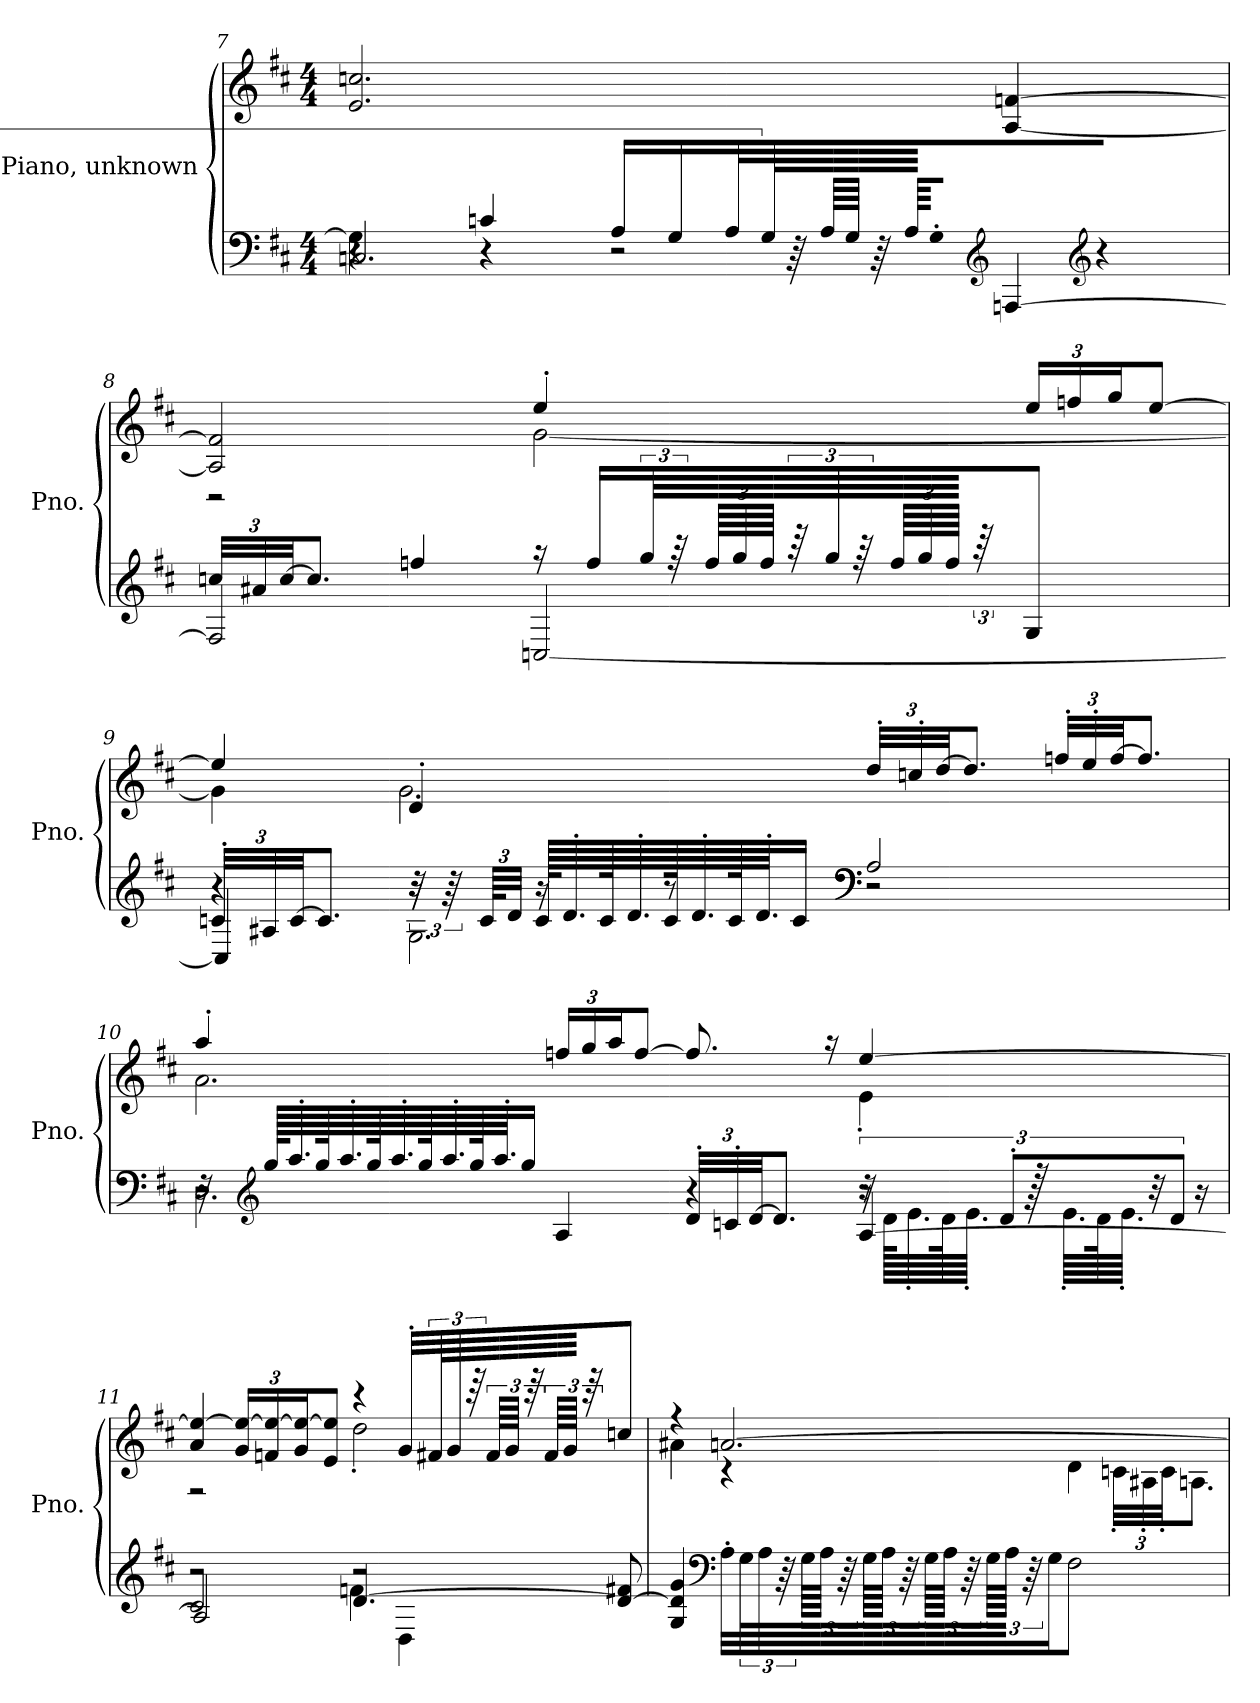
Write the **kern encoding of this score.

**kern	**kern
*part1	*part1
*staff2	*staff1
*I"Piano, unknown	*
*I'Pno.	*
*clefF4	*clefG2
*k[f#c#]	*k[f#c#]
*M4/4	*M4/4
=7	=7
*^	*
*	*^	*
4r	4G\]	2.Cn/	2.e/ 2.ccn/
4cn/	4r	.	.
16A/LL	2r	.	.
16G/	.	.	.
32A/L	.	.	.
96G/JJJk	.	.	.
96r	.	.	.
96A/LLLL	.	.	.
96G/JJJJ	.	.	.
96r	.	.	.
96A/KLLL	.	.	.
32G'/JJJ	.	.	.
*clefG2	*	*	*
4r	.	[4Fn/	[4A/ [4fn/
*v	*v	*v	*
!!LO:LB:g=z
=8	=8
*Xbrackettup	*
*^	*^
48ccn/LLL	2F/]	2A/] 2f/]	2r
48a#X/	.	.	.
[48cc/JJ	.	.	.
8.cc/J]	.	.	.
4ffn/	.	.	.
16r	[2Cn/	4ee'/	[2g\
16ff/LL	.	.	.
*brackettup	*	*	*
96gg/JJkk	.	.	.
96r	.	.	.
96ff/LLLL	.	.	.
96gg/	.	.	.
96ff/JJJJ	.	.	.
96r	.	.	.
96gg/	.	.	.
96r	.	.	.
96ff/LLLL	.	.	.
96gg/	.	.	.
96ff/JJJJ	.	.	.
96r	.	.	.
*	*	*Xbrackettup	*
4G/	.	24ee/LL	.
.	.	24ffn/	.
.	.	24gg/J	.
.	.	[8ee/J	.
*v	*v	*	*
!!LO:PB:g=z	!!
=9	=9	=9
*Xbrackettup	*	*
*^	*	*
*	*^	*	*
48cn'/LLL	4r	4C/]	4ee/]	4g\]
48A#X/	.	.	.	.
[48c/JJ	.	.	.	.
8.c/J]	.	.	.	.
*brackettup	*	*	*	*
48r	2.G\	16r	4d'/	2.g\
96r	.	.	.	.
96c/KLLL	.	.	.	.
48d/JJJ	.	.	.	.
16r	.	128c/KLLLL	.	.
.	.	64.d'/	.	.
.	.	128c/K	.	.
.	.	64.d'/	.	.
8r	.	128c/K	.	.
.	.	64.d'/	.	.
.	.	128c/K	.	.
.	.	64.d'/JJ	.	.
.	.	16c/JJ	.	.
*clefF4	*	*	*	*
2r	.	2A#/	48dd'/LLL	.
.	.	.	48ccn'/	.
.	.	.	[48dd/JJ	.
.	.	.	8.dd/J]	.
.	.	.	48ffn'/LLL	.
.	.	.	48ee'/	.
.	.	.	[48ff/JJ	.
.	.	.	8.ff/J]	.
!!LO:LB:g=z	!!
=10	=10	=10	=10	=10
32r	2.D\	2r	4aa'/	2.a\
*clefG2	*	*	*	*
128gg/KLLLL	.	.	.	.
64.aa'/	.	.	.	.
128gg/K	.	.	.	.
64.aa'/	.	.	.	.
128gg/K	.	.	.	.
64.aa'/	.	.	.	.
128gg/K	.	.	.	.
64.aa'/	.	.	.	.
128gg/K	.	.	.	.
64.aa'/JJ	.	.	.	.
16gg/JJ	.	.	.	.
4A/	.	.	24ffn/LL	.
.	.	.	24gg/	.
.	.	.	24aa/J	.
.	.	.	[8ff/J	.
*Xbrackettup	*	*	*	*
48d'/LLL	.	4r	8.ff/]	.
48cn'/	.	.	.	.
[48d/JJ	.	.	.	.
8.d/J]	.	.	.	.
.	.	.	16r	.
*brackettup	*	*	*	*
12r	32r	[4A/	[4ee/	4e'\
.	128d\KLLLL	.	.	.
.	64.e'\	.	.	.
.	128d\K	.	.	.
.	64.e'\JJJJ	.	.	.
12d'/L	.	.	.	.
.	128r	.	.	.
.	64.e'\LLLL	.	.	.
.	128d\K	.	.	.
.	64.e'\JJJJ	.	.	.
.	32r	.	.	.
12d/J	.	.	.	.
.	16r	.	.	.
!!LO:LB:g=z	!!
=11	=11	=11	=11	=11
2c#/	2r	2A/]	4a/ 4ee/_	2r
.	.	.	24g/ 24ee/_LL	.
.	.	.	24fn/ 24ee/_	.
.	.	.	24g/ 24ee/_J	.
.	.	.	8e/ 8ee/]J	.
[4.d/	4fn\	2r	4r	2dd'\
.	4D\	.	32g'/LLL	.
*	*	*	*brackettup	*
.	.	.	96f#X/L	.
.	.	.	96g/JJJJ	.
.	.	.	96r	.
.	.	.	96f#/LLLL	.
.	.	.	96g/JJJJ	.
.	.	.	96r	.
.	.	.	96f#/LLLL	.
.	.	.	96g/JJJJ	.
.	.	.	96r	.
8d/_ 8f#X/	.	.	8ccn/	.
*v	*v	*v	*	*
!!LO:LB:g=z	!!
=12	=12	=12
4G/ 4d/] 4g/	4r	4a#X\
*clefF4	*	*
32A'\LLL	[2.an/	4r
96G\L	.	.
96A\JJJJ	.	.
96r	.	.
96G\LLLL	.	.
96A\JJJJ	.	.
96r	.	.
96G\LLLL	.	.
96A\JJJJ	.	.
96r	.	.
96G\LLLL	.	.
96A\JJJJ	.	.
96r	.	.
96G\LLLL	.	.
96A\JJJJ	.	.
96r	.	.
16G\	.	.
2F#\	.	4d\
*	*	*Xbrackettup
.	.	48cn'\LLL
.	.	48A#X'\
.	.	48c'\JJ
.	.	8.An\J
*	*v	*v
=	=
*-	*-
